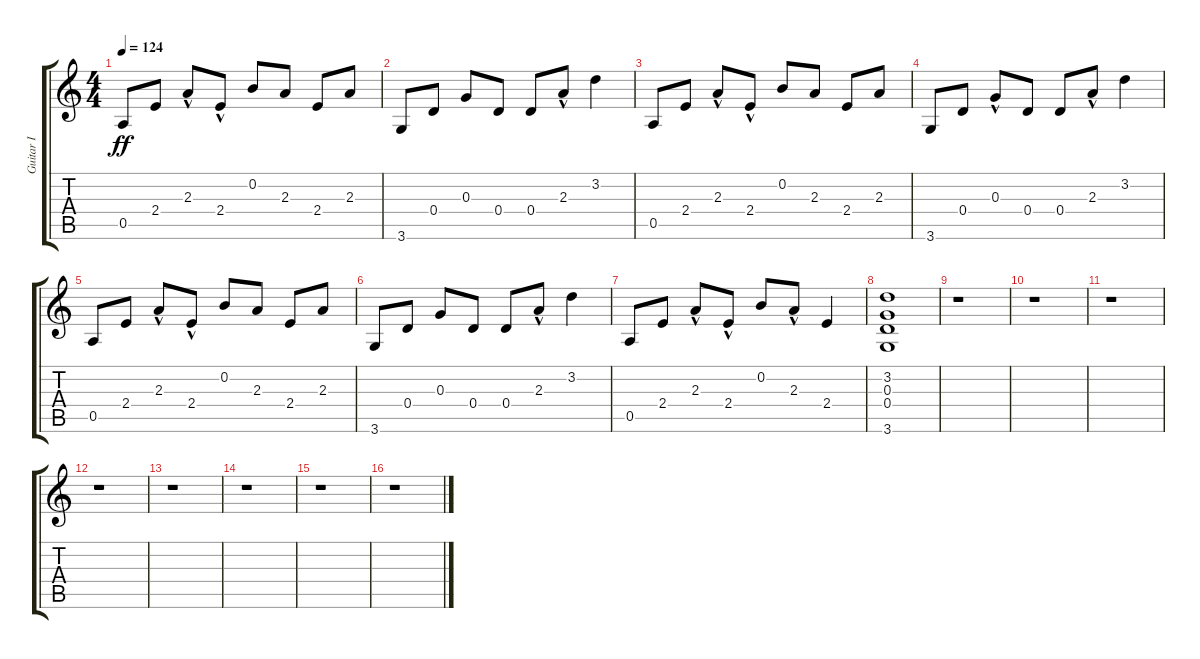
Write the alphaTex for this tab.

\track ("Guitar I" "Guitar I") {instrument electricguitarclean}
\staff {score tabs}
\tuning (E4 B3 G3 D3 A2 E2) {hide}
\ts (4 4)
\tempo 124
\clef g2
\ks c
0.5.8{dy ff instrument electricguitarclean} 2.4.8 2.3{hac}.8 2.4{hac}.8 0.2.8 2.3.8 2.4.8 2.3.8 |
3.6.8 0.4.8 0.3.8 0.4.8 0.4.8 2.3{hac}.8 3.2.4 |
0.5.8 2.4.8 2.3{hac}.8 2.4{hac}.8 0.2.8 2.3.8 2.4.8 2.3.8 |
3.6.8 0.4.8 0.3{hac}.8 0.4.8 0.4.8 2.3{hac}.8 3.2.4 |
0.5.8 2.4.8 2.3{hac}.8 2.4{hac}.8 0.2.8 2.3.8 2.4.8 2.3.8 |
3.6.8 0.4.8 0.3.8 0.4.8 0.4.8 2.3{hac}.8 3.2.4 |
0.5.8 2.4.8 2.3{hac}.8 2.4{hac}.8 0.2.8 2.3{hac}.8 2.4.4 |
(3.2 0.3 0.4 3.6).1 |
r.1 |
r.1 |
r.1 |
r.1 |
r.1 |
r.1 |
r.1 |
r.1
